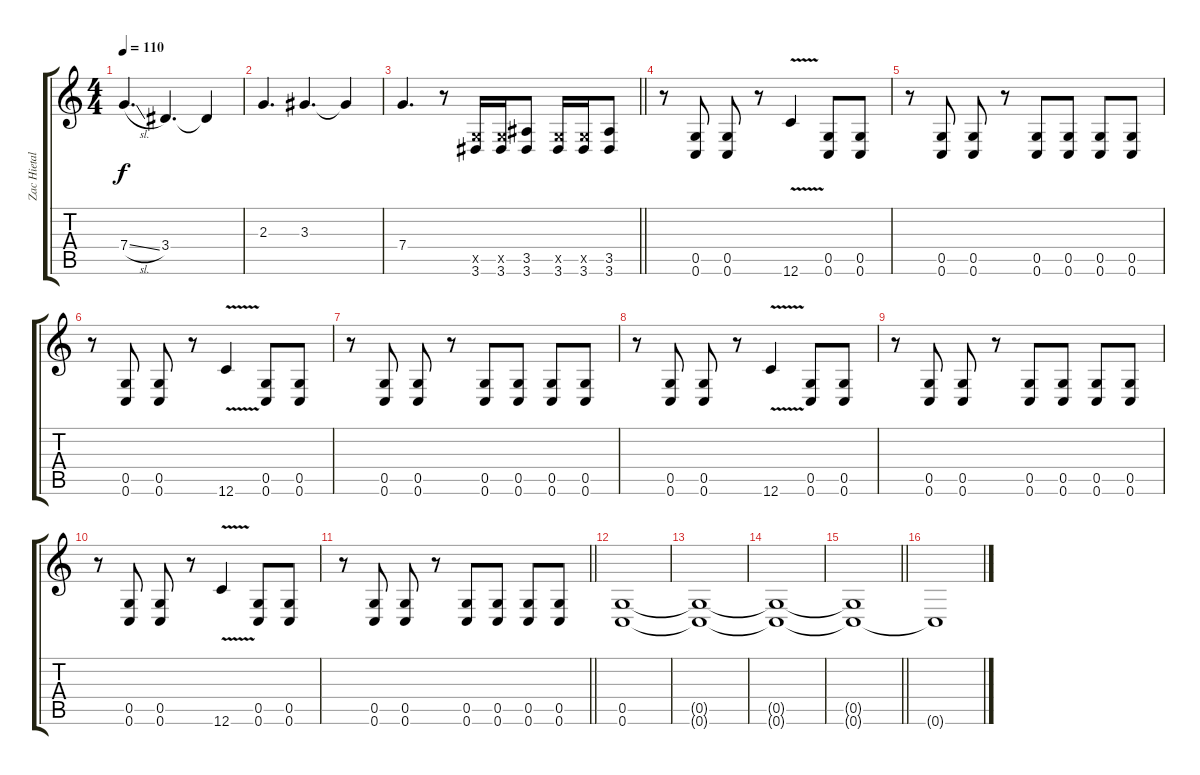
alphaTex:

\track ("Zac Hietala" "Zac Hietal") {instrument distortionguitar}
\staff {score tabs}
\tuning (D4 A3 F3 C3 G2 C2) {hide}
\ts (4 4)
\tempo 110
\clef g2
\ks c
7.4{sl}.4{d dy f} 3.4.4{d} 3.4{t}.4 |
2.3.4{d} 3.3.4{d} 3.3{t}.4 |
\barLineRight lightlight
7.4.4{d} r.8 (0.5{x} 3.6).16 (0.5{x} 3.6).16 (3.5 3.6).8 (0.5{x} 3.6).16 (0.5{x} 3.6).16 (3.5 3.6).8 |
\section ("" "")
r.8 (0.5 0.6).8 (0.5 0.6).8 r.8 12.6{v}.4 (0.5 0.6).8 (0.5 0.6).8 |
r.8 (0.5 0.6).8 (0.5 0.6).8 r.8 (0.5 0.6).8 (0.5 0.6).8 (0.5 0.6).8 (0.5 0.6).8 |
r.8 (0.5 0.6).8 (0.5 0.6).8 r.8 12.6{v}.4 (0.5 0.6).8 (0.5 0.6).8 |
r.8 (0.5 0.6).8 (0.5 0.6).8 r.8 (0.5 0.6).8 (0.5 0.6).8 (0.5 0.6).8 (0.5 0.6).8 |
r.8 (0.5 0.6).8 (0.5 0.6).8 r.8 12.6{v}.4 (0.5 0.6).8 (0.5 0.6).8 |
r.8 (0.5 0.6).8 (0.5 0.6).8 r.8 (0.5 0.6).8 (0.5 0.6).8 (0.5 0.6).8 (0.5 0.6).8 |
r.8 (0.5 0.6).8 (0.5 0.6).8 r.8 12.6{v}.4 (0.5 0.6).8 (0.5 0.6).8 |
\barLineRight lightlight
r.8 (0.5 0.6).8 (0.5 0.6).8 r.8 (0.5 0.6).8 (0.5 0.6).8 (0.5 0.6).8 (0.5 0.6).8 |
\section ("" "")
(0.5 0.6).1 |
(0.5{t} 0.6{t}).1 |
(0.5{t} 0.6{t}).1 |
\barLineRight lightlight
(0.5{t} 0.6{t}).1 |
\section ("" "")
0.6{t}.1
